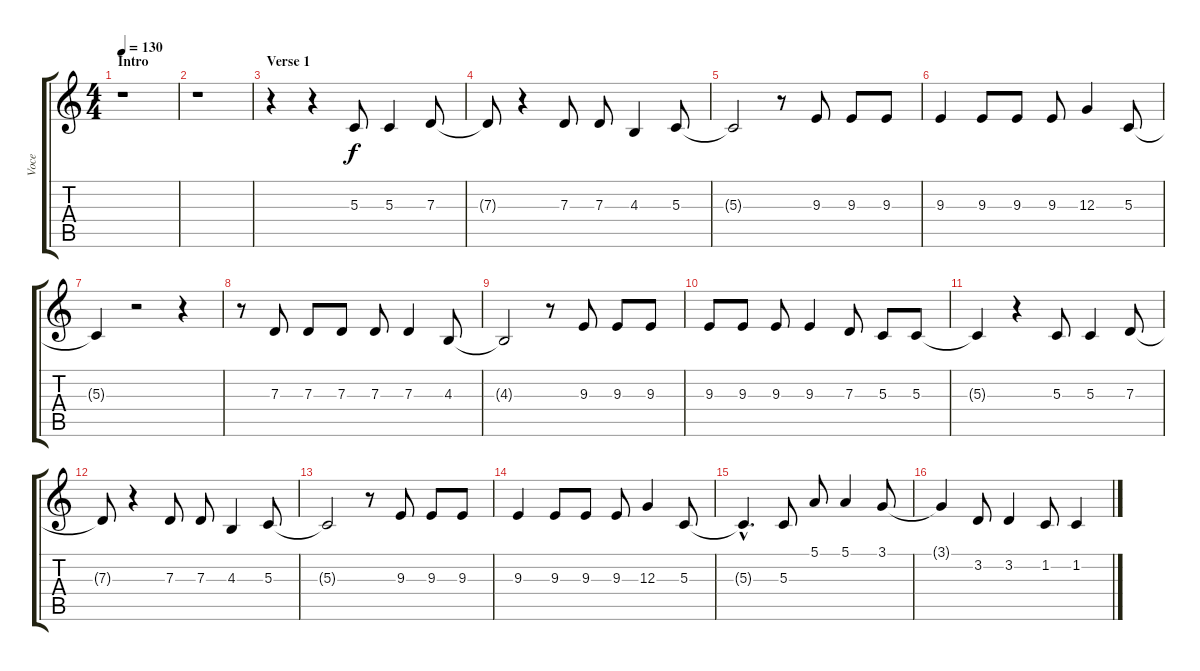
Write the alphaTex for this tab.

\track ("Voce" "Voce") {instrument lead3calliope}
\staff {score tabs}
\tuning (E4 B3 G3 D3 A2 E2) {hide}
\ts (4 4)
\section ("" "Intro")
\tempo 130
\clef g2
\ks c
r.1{dy f instrument lead3calliope} |
r.1 |
\section ("" "Verse 1")
r.4 r.4 5.3.8 5.3.4 7.3.8 |
7.3{t}.8 r.4 7.3.8 7.3.8 4.3.4 5.3.8 |
5.3{t}.2 r.8 9.3.8 9.3.8 9.3.8 |
9.3.4 9.3.8 9.3.8 9.3.8 12.3.4 5.3.8 |
5.3{t}.4 r.2 r.4 |
r.8 7.3.8 7.3.8 7.3.8 7.3.8 7.3.4 4.3.8 |
4.3{t}.2 r.8 9.3.8 9.3.8 9.3.8 |
9.3.8 9.3.8 9.3.8 9.3.4 7.3.8 5.3.8 5.3.8 |
5.3{t}.4 r.4 5.3.8 5.3.4 7.3.8 |
7.3{t}.8 r.4 7.3.8 7.3.8 4.3.4 5.3.8 |
5.3{t}.2 r.8 9.3.8 9.3.8 9.3.8 |
9.3.4 9.3.8 9.3.8 9.3.8 12.3.4 5.3.8 |
5.3{hac t}.4{d} 5.3.8 5.1.8 5.1.4 3.1.8 |
3.1{t}.4 3.2.8 3.2.4 1.2.8 1.2.4
